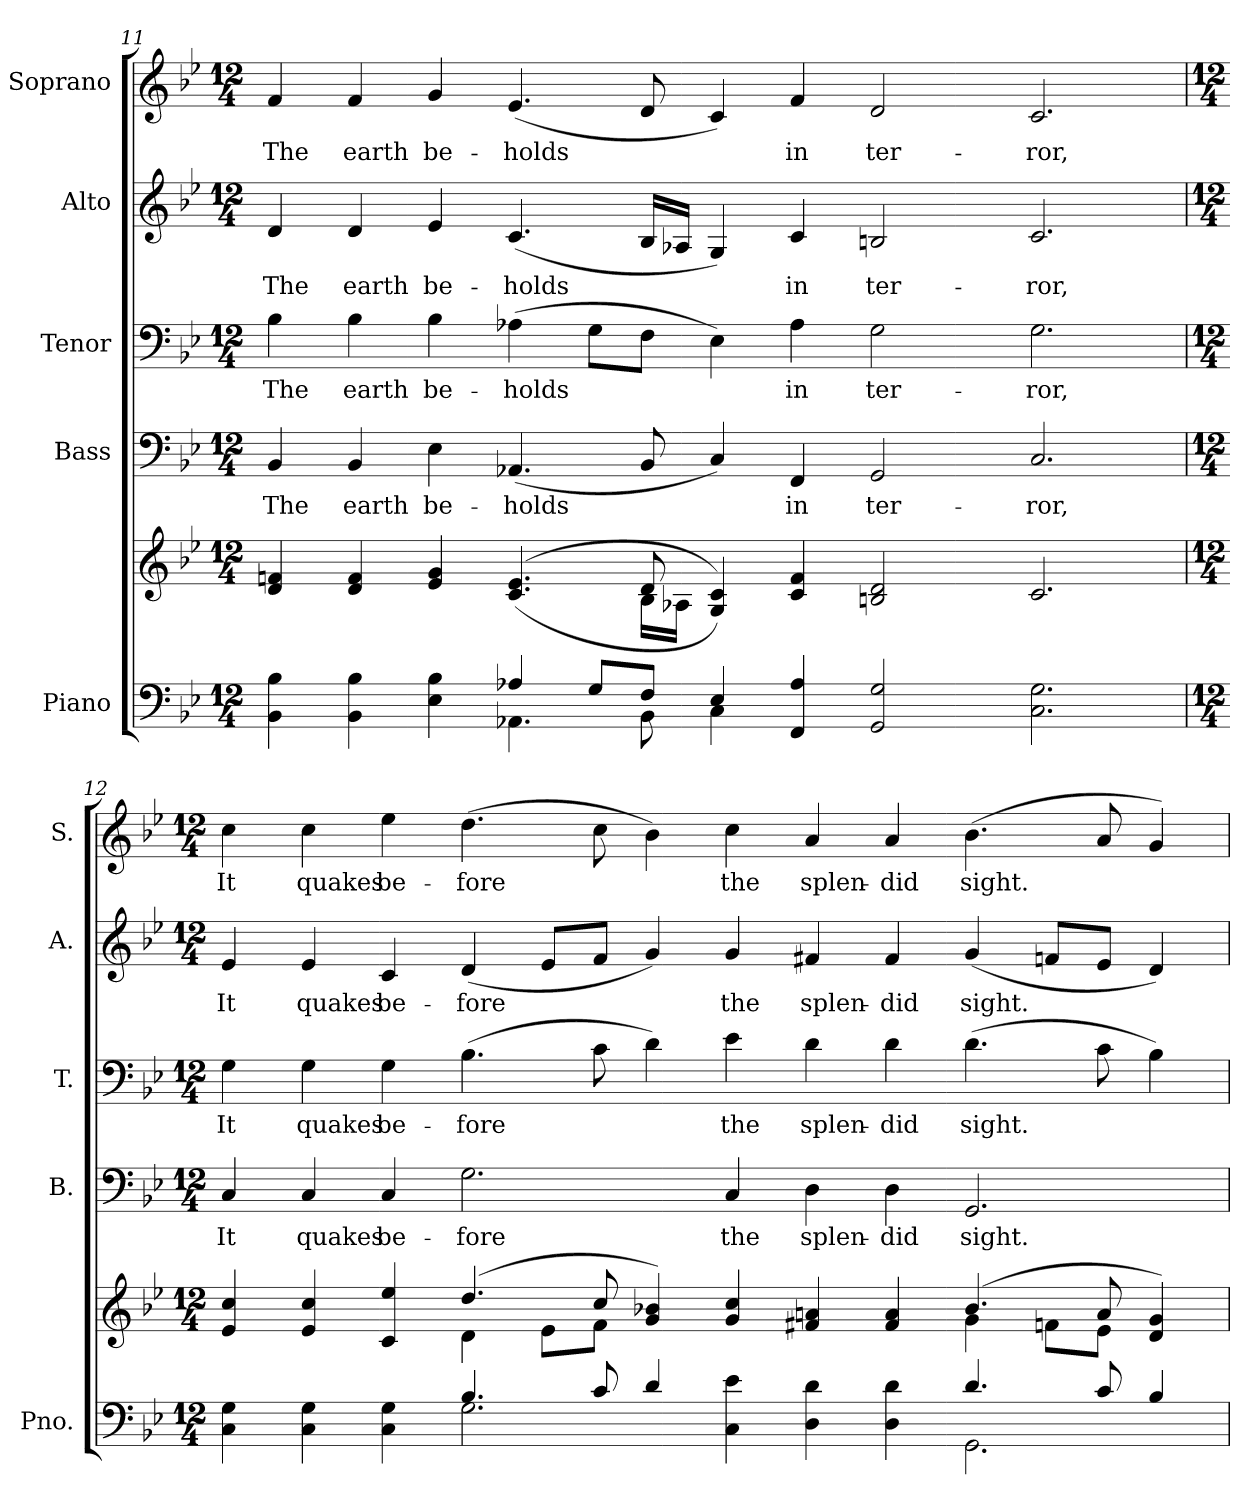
**kern	**kern	**kern	**text	**kern	**text	**kern	**text	**kern	**text
*part5	*part5	*part4	*part4	*part3	*part3	*part2	*part2	*part1	*part1
*staff6	*staff5	*staff4	*staff4	*staff3	*staff3	*staff2	*staff2	*staff1	*staff1
*I"Piano	*	*I"Bass	*	*I"Tenor	*	*I"Alto	*	*I"Soprano	*
*I'Pno.	*	*I'B.	*	*I'T.	*	*I'A.	*	*I'S.	*
!!LO:PB:g=z
*clefF4	*clefG2	*clefF4	*	*clefF4	*	*clefG2	*	*clefG2	*
*k[b-e-]	*k[b-e-]	*k[b-e-]	*	*k[b-e-]	*	*k[b-e-]	*	*k[b-e-]	*
*B-:	*B-:	*B-:	*	*B-:	*	*B-:	*	*B-:	*
*M12/4	*M12/4	*M12/4	*	*M12/4	*	*M12/4	*	*M12/4	*
=11	=11	=11	=11	=11	=11	=11	=11	=11	=11
*^	*^	*	*	*	*	*	*	*	*
!	!	!	!	!	!LO:LY:b:color=#000000	!	!	!	!	!	!
!	!	!	!	!	!	!	!LO:LY:b:color=#000000	!	!	!	!
!	!	!	!	!	!	!	!	!	!LO:LY:b:color=#000000	!	!
!	!	!	!	!	!	!	!	!	!	!	!LO:LY:b:color=#000000
4BB-i\ 4B-i	2ryy	4di/ 4fni	1ryy	4BB-i/	The	4B-i\	The	4di/	The	4fi/	The
!	!	!	!	!	!LO:LY:b:color=#000000	!	!	!	!	!	!
!	!	!	!	!	!	!	!LO:LY:b:color=#000000	!	!	!	!
!	!	!	!	!	!	!	!	!	!LO:LY:b:color=#000000	!	!
!	!	!	!	!	!	!	!	!	!	!	!LO:LY:b:color=#000000
4BB-i\ 4B-i	.	4di/ 4fi	.	4BB-i/	earth	4B-i\	earth	4di/	earth	4fi/	earth
!	!	!	!	!	!LO:LY:b:color=#000000	!	!	!	!	!	!
!	!	!	!	!	!	!	!LO:LY:b:color=#000000	!	!	!	!
!	!	!	!	!	!	!	!	!	!LO:LY:b:color=#000000	!	!
!	!	!	!	!	!	!	!	!	!	!	!LO:LY:b:color=#000000
4E-i\ 4B-i	4ryy	4e-i/ 4gi	.	4E-i\	be-	4B-i\	be-	4e-i/	be-	4gi/	be-
!	!	!	!	!	!LO:LY:b:color=#000000	!	!	!	!	!	!
!	!	!	!	!	!	!	!LO:LY:b:color=#000000	!	!	!	!
!	!	!	!	!	!	!	!	!	!LO:LY:b:color=#000000	!	!
!	!	!	!	!	!	!	!	!	!	!	!LO:LY:b:color=#000000
4A-Xi/	4.AA-Xi\	((4.ci/ 4.e-i	.	(4.AA-Xi/	-holds	(4A-Xi\	-holds	(4.ci/	-holds	(4.e-i/	-holds
8Gi/L	.	.	8ryy	.	.	8Gi\L	.	.	.	.	.
8Fi/J	8BB-i\	8di/	16B-i\LL	8BB-i/	.	8Fi\J	.	16B-i/LL	.	8di/	.
.	.	.	16A-Xi\JJ	.	.	.	.	16A-Xi/JJ	.	.	.
4E-i/	4Ci\	4Gi/ 4ci))	4ryy	4Ci/)	.	4E-i\)	.	4Gi/)	.	4ci/)	.
!	!	!	!	!	!LO:LY:b:color=#000000	!	!	!	!	!	!
!	!	!	!	!	!	!	!LO:LY:b:color=#000000	!	!	!	!
!	!	!	!	!	!	!	!	!	!LO:LY:b:color=#000000	!	!
!	!	!	!	!	!	!	!	!	!	!	!LO:LY:b:color=#000000
4FFi/ 4A-i	2ryy	4ci/ 4fi	2ryy	4FFi/	in	4A-i\	in	4ci/	in	4fi/	in
!	!	!	!	!	!LO:LY:b:color=#000000	!	!	!	!	!	!
!	!	!	!	!	!	!	!LO:LY:b:color=#000000	!	!	!	!
!	!	!	!	!	!	!	!	!	!LO:LY:b:color=#000000	!	!
!	!	!	!	!	!	!	!	!	!	!	!LO:LY:b:color=#000000
2GGi/ 2Gi	.	2Bni/ 2di	.	2GGi/	ter-	2Gi\	ter-	2Bni/	ter-	2di/	ter-
.	1ryy	.	1ryy	.	.	.	.	.	.	.	.
!	!	!	!	!	!LO:LY:b:color=#000000	!	!	!	!	!	!
!	!	!	!	!	!	!	!LO:LY:b:color=#000000	!	!	!	!
!	!	!	!	!	!	!	!	!	!LO:LY:b:color=#000000	!	!
!	!	!	!	!	!	!	!	!	!	!	!LO:LY:b:color=#000000
2.Ci\ 2.Gi	.	2.ci/	.	2.Ci/	-ror,	2.Gi\	-ror,	2.ci/	-ror,	2.ci/	-ror,
=12	=12	=12	=12	=12	=12	=12	=12	=12	=12	=12	=12
*M12/4	*	*M12/4	*	*M12/4	*	*M12/4	*	*M12/4	*	*M12/4	*
!	!	!	!	!	!LO:LY:b:color=#000000	!	!	!	!	!	!
!	!	!	!	!	!	!	!LO:LY:b:color=#000000	!	!	!	!
!	!	!	!	!	!	!	!	!	!LO:LY:b:color=#000000	!	!
!	!	!	!	!	!	!	!	!	!	!	!LO:LY:b:color=#000000
4Ci\ 4Gi	2ryy	4e-i/ 4cci	2ryy	4Ci/	It	4Gi\	It	4e-i/	It	4cci\	It
!	!	!	!	!	!LO:LY:b:color=#000000	!	!	!	!	!	!
!	!	!	!	!	!	!	!LO:LY:b:color=#000000	!	!	!	!
!	!	!	!	!	!	!	!	!	!LO:LY:b:color=#000000	!	!
!	!	!	!	!	!	!	!	!	!	!	!LO:LY:b:color=#000000
4Ci\ 4Gi	.	4e-i/ 4cci	.	4Ci/	quakes	4Gi\	quakes	4e-i/	quakes	4cci\	quakes
!	!	!	!	!	!LO:LY:b:color=#000000	!	!	!	!	!	!
!	!	!	!	!	!	!	!LO:LY:b:color=#000000	!	!	!	!
!	!	!	!	!	!	!	!	!	!LO:LY:b:color=#000000	!	!
!	!	!	!	!	!	!	!	!	!	!	!LO:LY:b:color=#000000
4Ci\ 4Gi	4ryy	4ci/ 4ee-i	4ryy	4Ci/	be-	4Gi\	be-	4ci/	be-	4ee-i\	be-
!	!	!	!	!	!LO:LY:b:color=#000000	!	!	!	!	!	!
!	!	!	!	!	!	!	!LO:LY:b:color=#000000	!	!	!	!
!	!	!	!	!	!	!	!	!	!LO:LY:b:color=#000000	!	!
!	!	!	!	!	!	!	!	!	!	!	!LO:LY:b:color=#000000
4.B-i/	2.Gi\	(4.ddi/	(4di\	2.Gi\	-fore	(4.B-i\	-fore	(4di/	-fore	(4.ddi\	-fore
.	.	.	8e-i\L	.	.	.	.	8e-i/L	.	.	.
8ci/	.	8cci/	8fi\J	.	.	8ci\	.	8fi/J	.	8cci\	.
4di/	.	4gi/ 4b-Xi)	4ryy)	.	.	4di\)	.	4gi/)	.	4b-i\)	.
!	!	!	!	!	!LO:LY:b:color=#000000	!	!	!	!	!	!
!	!	!	!	!	!	!	!LO:LY:b:color=#000000	!	!	!	!
!	!	!	!	!	!	!	!	!	!LO:LY:b:color=#000000	!	!
!	!	!	!	!	!	!	!	!	!	!	!LO:LY:b:color=#000000
4Ci\ 4e-i	2ryy	4gi/ 4cci	2ryy	4Ci/	the	4e-i\	the	4gi/	the	4cci\	the
!	!	!	!	!	!LO:LY:b:color=#000000	!	!	!	!	!	!
!	!	!	!	!	!	!	!LO:LY:b:color=#000000	!	!	!	!
!	!	!	!	!	!	!	!	!	!LO:LY:b:color=#000000	!	!
!	!	!	!	!	!	!	!	!	!	!	!LO:LY:b:color=#000000
4Di\ 4di	.	4f#Xi/ 4ani	.	4Di\	splen-	4di\	splen-	4f#Xi/	splen-	4ai/	splen-
!	!	!	!	!	!LO:LY:b:color=#000000	!	!	!	!	!	!
!	!	!	!	!	!	!	!LO:LY:b:color=#000000	!	!	!	!
!	!	!	!	!	!	!	!	!	!LO:LY:b:color=#000000	!	!
!	!	!	!	!	!	!	!	!	!	!	!LO:LY:b:color=#000000
4Di\ 4di	4ryy	4f#i/ 4ai	4ryy	4Di\	-did	4di\	-did	4f#i/	-did	4ai/	-did
!	!	!	!	!	!LO:LY:b:color=#000000	!	!	!	!	!	!
!	!	!	!	!	!	!	!LO:LY:b:color=#000000	!	!	!	!
!	!	!	!	!	!	!	!	!	!LO:LY:b:color=#000000	!	!
!	!	!	!	!	!	!	!	!	!	!	!LO:LY:b:color=#000000
4.di/	2.GGi\	(4.b-i/	(4gi\	2.GGi/	sight.	(4.di\	sight.	(4gi/	sight.	(4.b-i\	sight.
.	.	.	8fni\L	.	.	.	.	8fni/L	.	.	.
8ci/	.	8ai/	8e-i\J	.	.	8ci\	.	8e-i/J	.	8ai/	.
4B-i/	.	4di/ 4gi)	4ryy)	.	.	4B-i\)	.	4di/)	.	4gi/)	.
*v	*v	*	*	*	*	*	*	*	*	*	*
*	*v	*v	*	*	*	*	*	*	*	*
=	=	=	=	=	=	=	=	=	=
*-	*-	*-	*-	*-	*-	*-	*-	*-	*-
